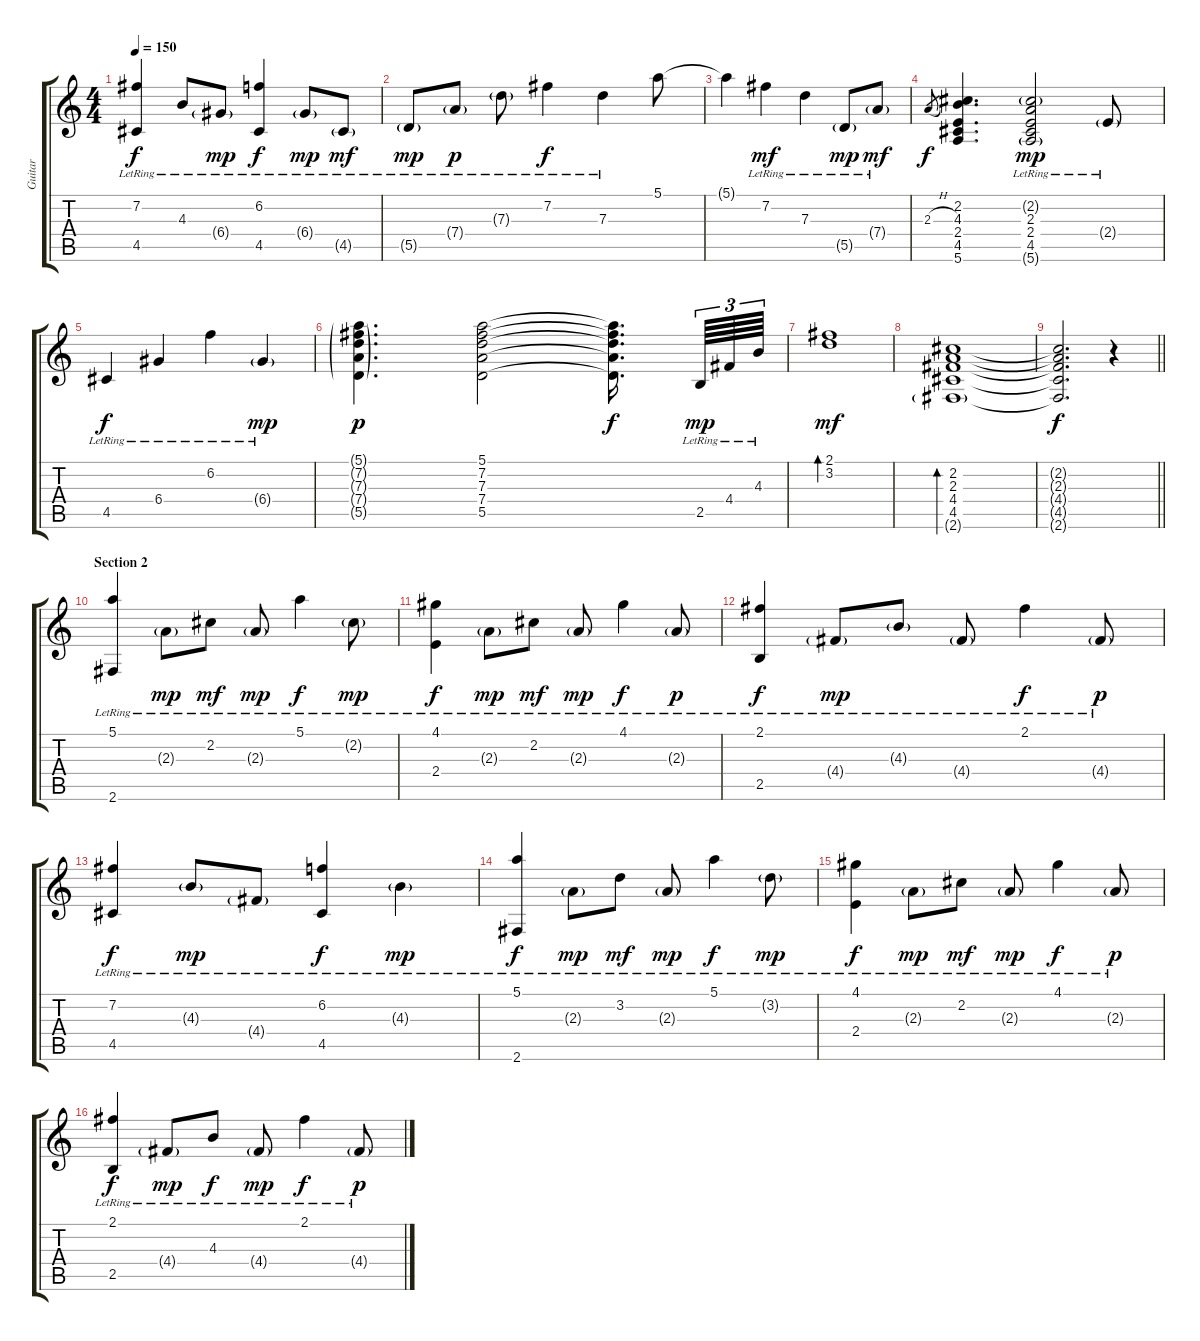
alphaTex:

\track ("Guitar" "Guitar") {instrument acousticguitarnylon}
\staff {score tabs}
\tuning (E4 B3 G3 D3 A2 E2) {hide}
\ts (4 4)
\tempo 150
\clef g2
\ks c
(7.2{lr} 4.5{lr}).4{dy f} 4.3{lr}.8 6.4{g lr}.8{dy mp} (6.2{lr} 4.5{lr}).4{dy f} 6.4{g lr}.8{dy mp} 4.5{g lr}.8{dy mf} |
5.5{g lr}.8{dy mp} 7.4{g lr}.8{dy p} 7.3{g lr}.8 7.2{lr}.4{dy f} 7.3{lr}.4 5.1.8 |
5.1{t}.4 7.2{lr}.4{dy mf} 7.3{lr}.4 5.5{g lr}.8{dy mp} 7.4{g lr}.8{dy mf} |
2.3{h}.8{gr dy f} (2.2 4.3 2.4 4.5 5.6).4{d} (2.2{g lr} 2.3{lr} 2.4 4.5{lr} 5.6{g lr}).2{dy mp} 2.4{g lr}.8 |
4.5{lr}.4{dy f} 6.4{lr}.4 6.2{lr}.4 6.4{g lr}.4{dy mp} |
(5.1{g} 7.2{g} 7.3{g} 7.4{g} 5.5{g}).4{d dy p} (5.1 7.2 7.3 7.4 5.5).2 (5.1{t} 7.2{t} 7.3{t} 7.4{t} 5.5{t}).16{d dy f beam splitsecondary} 2.5{lr}.64{tu (3 2) dy mp} 4.4{lr}.64{tu (3 2)} 4.3{lr}.64{tu (3 2)} |
(2.1 3.2).1{bd 30 dy mf} |
(2.2 2.3 4.4 4.5 2.6{g}).1{bd 30} |
\barLineRight lightlight
(2.2{t} 2.3{t} 4.4{t} 4.5{t} 2.6{t}).2{d dy f} r.4 |
\section ("" "Section 2")
(5.1{lr} 2.6{lr}).4 2.3{g lr}.8{dy mp} 2.2{lr}.8{dy mf} 2.3{g lr}.8{dy mp} 5.1{lr}.4{dy f} 2.2{g lr}.8{dy mp} |
(4.1{lr} 2.4{lr}).4{dy f} 2.3{g lr}.8{dy mp} 2.2{lr}.8{dy mf} 2.3{g lr}.8{dy mp} 4.1{lr}.4{dy f} 2.3{g lr}.8{dy p} |
(2.1{lr} 2.5{lr}).4{dy f} 4.4{g lr}.8{dy mp} 4.3{g lr}.8 4.4{g lr}.8 2.1{lr}.4{dy f} 4.4{g lr}.8{dy p} |
(7.2{lr} 4.5{lr}).4{dy f} 4.3{g lr}.8{dy mp} 4.4{g lr}.8 (6.2{lr} 4.5{lr}).4{dy f} 4.3{g lr}.4{dy mp} |
(5.1{lr} 2.6{lr}).4{dy f} 2.3{g lr}.8{dy mp} 3.2{lr}.8{dy mf} 2.3{g lr}.8{dy mp} 5.1{lr}.4{dy f} 3.2{g lr}.8{dy mp} |
(4.1{lr} 2.4{lr}).4{dy f} 2.3{g lr}.8{dy mp} 2.2{lr}.8{dy mf} 2.3{g lr}.8{dy mp} 4.1{lr}.4{dy f} 2.3{g lr}.8{dy p} |
(2.1{lr} 2.5{lr}).4{dy f} 4.4{g lr}.8{dy mp} 4.3{lr}.8{dy f} 4.4{g lr}.8{dy mp} 2.1{lr}.4{dy f} 4.4{g lr}.8{dy p}
